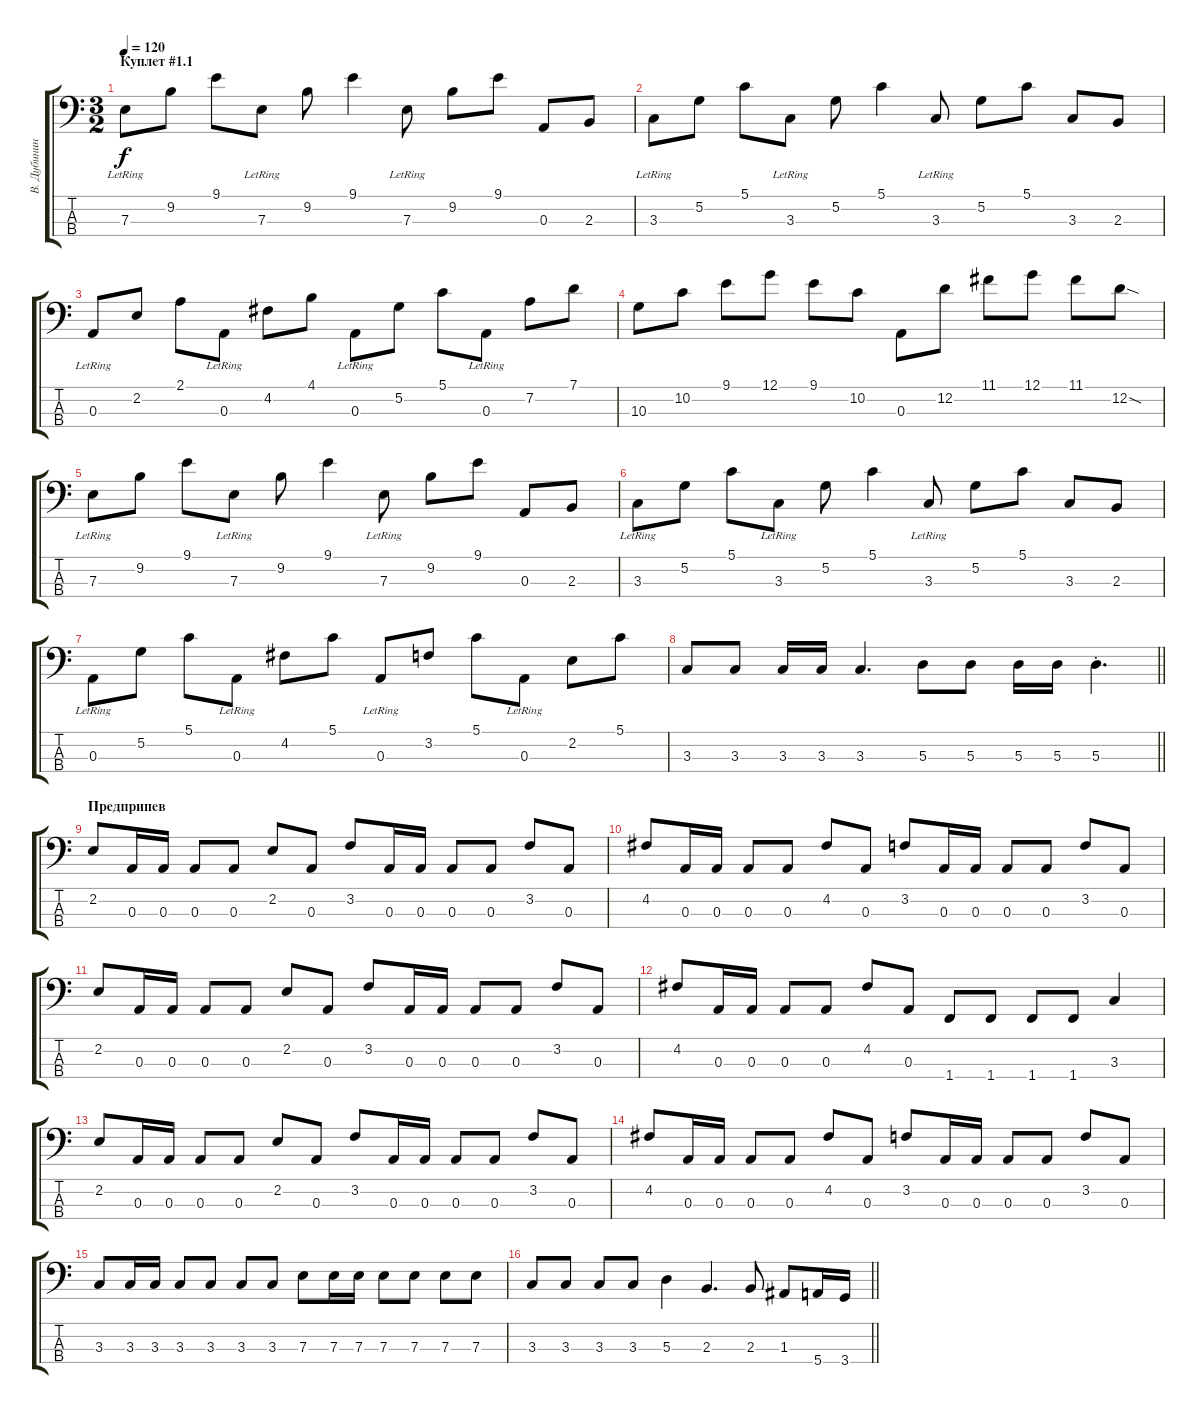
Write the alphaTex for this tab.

\track ("В. Дубинин" "В. Дубинин") {instrument electricbassfinger}
\staff {score tabs}
\tuning (G2 D2 A1 E1) {hide}
\ts (3 2)
\section ("" "Куплет #1.1")
\tempo 120
\clef f4
\ks c
7.3{lr}.8{dy f} 9.2.8 9.1.8 7.3{lr}.8 9.2.8 9.1.4 7.3{lr}.8 9.2.8 9.1.8 0.3.8 2.3.8 |
3.3{lr}.8 5.2.8 5.1.8 3.3{lr}.8 5.2.8 5.1.4 3.3{lr}.8 5.2.8 5.1.8 3.3.8 2.3.8 |
0.3{lr}.8 2.2.8 2.1.8 0.3{lr}.8 4.2.8 4.1.8 0.3{lr}.8 5.2.8 5.1.8 0.3{lr}.8 7.2.8 7.1.8 |
10.3.8 10.2.8 9.1.8 12.1.8 9.1.8 10.2.8 0.3.8 12.2.8 11.1.8 12.1.8 11.1.8 12.2{sod}.8 |
7.3{lr}.8 9.2.8 9.1.8 7.3{lr}.8 9.2.8 9.1.4 7.3{lr}.8 9.2.8 9.1.8 0.3.8 2.3.8 |
3.3{lr}.8 5.2.8 5.1.8 3.3{lr}.8 5.2.8 5.1.4 3.3{lr}.8 5.2.8 5.1.8 3.3.8 2.3.8 |
0.3{lr}.8 5.2.8 5.1.8 0.3{lr}.8 4.2.8 5.1.8 0.3{lr}.8 3.2.8 5.1.8 0.3{lr}.8 2.2.8 5.1.8 |
\barLineRight lightlight
3.3.8 3.3.8 3.3.16 3.3.16 3.3.4{d} 5.3.8 5.3.8 5.3.16 5.3.16 5.3{st}.4{d} |
\section ("" "Предприпев")
2.2.8 0.3.16 0.3.16 0.3.8 0.3.8 2.2.8 0.3.8 3.2.8 0.3.16 0.3.16 0.3.8 0.3.8 3.2.8 0.3.8 |
4.2.8 0.3.16 0.3.16 0.3.8 0.3.8 4.2.8 0.3.8 3.2.8 0.3.16 0.3.16 0.3.8 0.3.8 3.2.8 0.3.8 |
2.2.8 0.3.16 0.3.16 0.3.8 0.3.8 2.2.8 0.3.8 3.2.8 0.3.16 0.3.16 0.3.8 0.3.8 3.2.8 0.3.8 |
4.2.8 0.3.16 0.3.16 0.3.8 0.3.8 4.2.8 0.3.8 1.4.8 1.4.8 1.4.8 1.4.8 3.3.4 |
2.2.8 0.3.16 0.3.16 0.3.8 0.3.8 2.2.8 0.3.8 3.2.8 0.3.16 0.3.16 0.3.8 0.3.8 3.2.8 0.3.8 |
4.2.8 0.3.16 0.3.16 0.3.8 0.3.8 4.2.8 0.3.8 3.2.8 0.3.16 0.3.16 0.3.8 0.3.8 3.2.8 0.3.8 |
3.3.8 3.3.16 3.3.16 3.3.8 3.3.8 3.3.8 3.3.8 7.3.8 7.3.16 7.3.16 7.3.8 7.3.8 7.3.8 7.3.8 |
\barLineRight lightlight
3.3.8 3.3.8 3.3.8 3.3.8 5.3.4 2.3.4{d} 2.3.8 1.3.8 5.4.16 3.4.16
